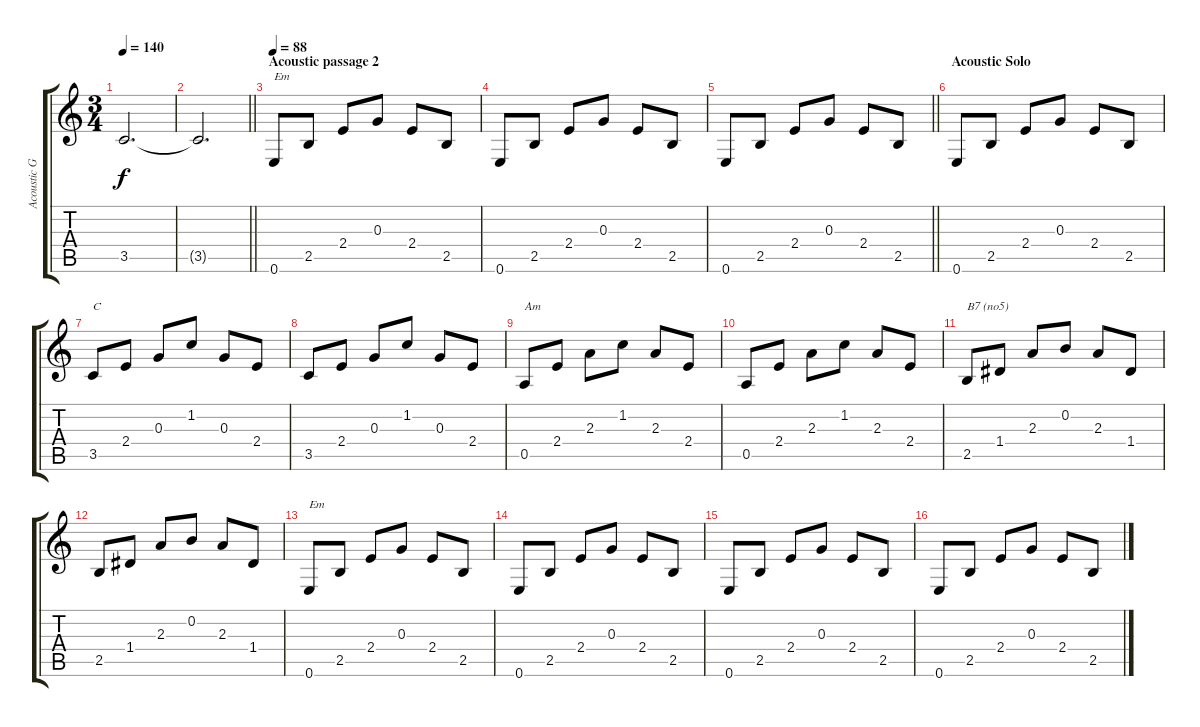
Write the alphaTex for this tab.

\track ("Acoustic Guitar" "Acoustic G") {instrument acousticguitarnylon}
\staff {score tabs}
\tuning (E4 B3 G3 D3 A2 E2) {hide}
\ts (3 4)
\tempo 140
\clef g2
\ks c
3.5.2{d dy f} |
\barLineRight lightlight
3.5{t}.2{d} |
\section ("" "Acoustic passage 2")
\tempo 88
0.6.8{txt "Em"} 2.5.8 2.4.8 0.3.8 2.4.8 2.5.8 |
0.6.8 2.5.8 2.4.8 0.3.8 2.4.8 2.5.8 |
\barLineRight lightlight
0.6.8 2.5.8 2.4.8 0.3.8 2.4.8 2.5.8 |
\section ("" "Acoustic Solo")
0.6.8 2.5.8 2.4.8 0.3.8 2.4.8 2.5.8 |
3.5.8{txt "C"} 2.4.8 0.3.8 1.2.8 0.3.8 2.4.8 |
3.5.8 2.4.8 0.3.8 1.2.8 0.3.8 2.4.8 |
0.5.8{txt "Am"} 2.4.8 2.3.8 1.2.8 2.3.8 2.4.8 |
0.5.8 2.4.8 2.3.8 1.2.8 2.3.8 2.4.8 |
2.5.8{txt "B7 (no5)"} 1.4.8 2.3.8 0.2.8 2.3.8 1.4.8 |
2.5.8 1.4.8 2.3.8 0.2.8 2.3.8 1.4.8 |
0.6.8{txt "Em"} 2.5.8 2.4.8 0.3.8 2.4.8 2.5.8 |
0.6.8 2.5.8 2.4.8 0.3.8 2.4.8 2.5.8 |
0.6.8 2.5.8 2.4.8 0.3.8 2.4.8 2.5.8 |
0.6.8 2.5.8 2.4.8 0.3.8 2.4.8 2.5.8
